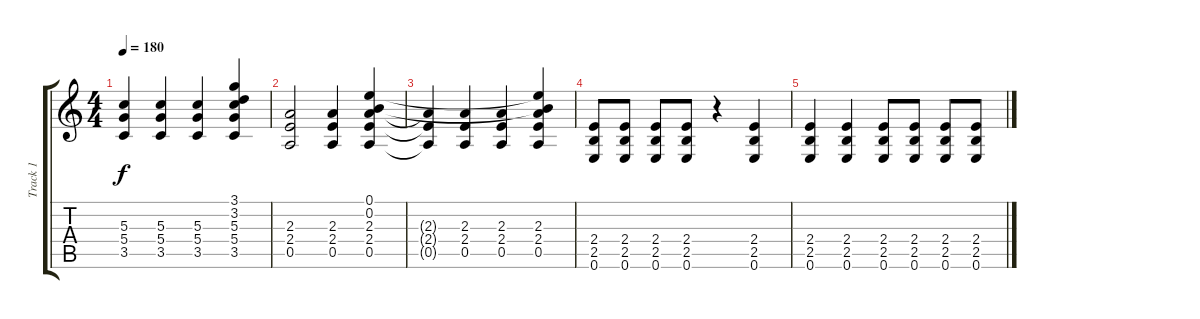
\track ("Track 1" "Track 1") {instrument distortionguitar}
\staff {score tabs}
\tuning (E4 B3 G3 D3 A2 E2) {hide}
\ts (4 4)
\tempo 180
\clef g2
\ks c
(5.3{t} 5.4{t} 3.5{t}).4{dy f} (5.3 5.4 3.5).4 (5.3 5.4 3.5).4 (3.1{t} 3.2{t} 5.3 5.4 3.5).4 |
(2.3 2.4 0.5).2 (2.3 2.4 0.5).4 (0.1 0.2 2.3 2.4 0.5).4 |
(2.3{t} 2.4{t} 0.5{t}).4 (2.3 2.4 0.5).4 (2.3 2.4 0.5).4 (0.1{t} 0.2{t} 2.3 2.4 0.5).4 |
(2.4 2.5 0.6).8 (2.4 2.5 0.6).8 (2.4 2.5 0.6).8 (2.4 2.5 0.6).8 r.4 (2.4 2.5 0.6).4 |
(2.4 2.5 0.6).4 (2.4 2.5 0.6).4 (2.4 2.5 0.6).8 (2.4 2.5 0.6).8 (2.4 2.5 0.6).8 (2.4 2.5 0.6).8
